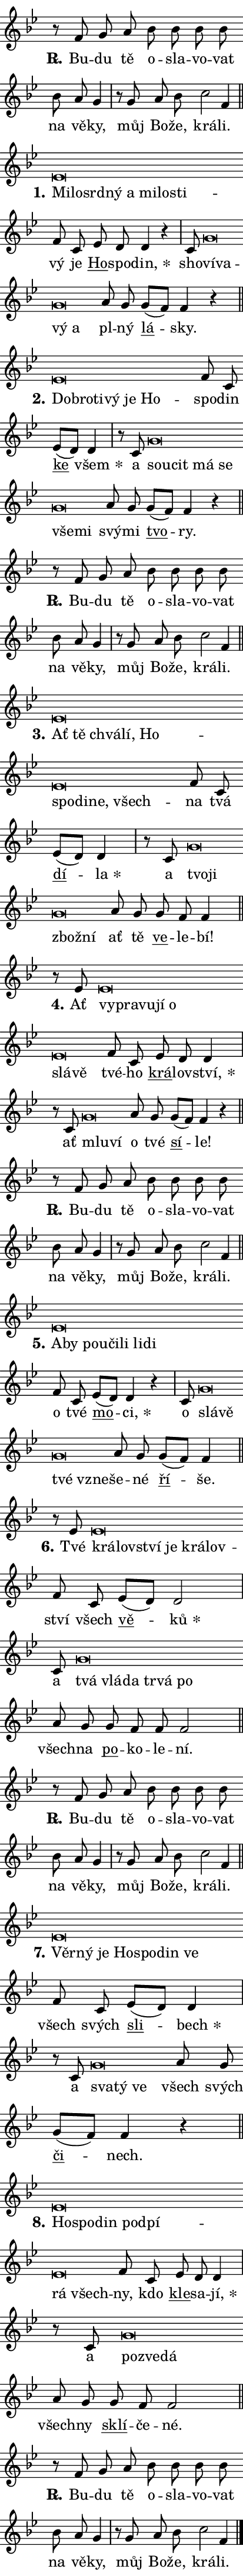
\version "2.22.1"
\header { tagline = "" }
\paper {
  indent = 0\cm
  top-margin = 0\cm
  right-margin = 0\cm
  bottom-margin = 0\cm
  left-margin = 0\cm
  paper-width = 7\cm
  page-breaking = #ly:one-page-breaking
  system-system-spacing.basic-distance = #11
  score-system-spacing.basic-distance = #11.3
  ragged-last = ##f
}


%% Author: Thomas Morley
%% https://lists.gnu.org/archive/html/lilypond-user/2020-05/msg00002.html
#(define (line-position grob)
"Returns position of @var[grob} in current system:
   @code{'start}, if at first time-step
   @code{'end}, if at last time-step
   @code{'middle} otherwise
"
  (let* ((col (ly:item-get-column grob))
         (ln (ly:grob-object col 'left-neighbor))
         (rn (ly:grob-object col 'right-neighbor))
         (col-to-check-left (if (ly:grob? ln) ln col))
         (col-to-check-right (if (ly:grob? rn) rn col))
         (break-dir-left
           (and
             (ly:grob-property col-to-check-left 'non-musical #f)
             (ly:item-break-dir col-to-check-left)))
         (break-dir-right
           (and
             (ly:grob-property col-to-check-right 'non-musical #f)
             (ly:item-break-dir col-to-check-right))))
        (cond ((eqv? 1 break-dir-left) 'start)
              ((eqv? -1 break-dir-right) 'end)
              (else 'middle))))

#(define (tranparent-at-line-position vctor)
  (lambda (grob)
  "Relying on @code{line-position} select the relevant enry from @var{vctor}.
Used to determine transparency,"
    (case (line-position grob)
      ((end) (not (vector-ref vctor 0)))
      ((middle) (not (vector-ref vctor 1)))
      ((start) (not (vector-ref vctor 2))))))

noteHeadBreakVisibility =
#(define-music-function (break-visibility)(vector?)
"Makes @code{NoteHead}s transparent relying on @var{break-visibility}"
#{
  \override NoteHead.transparent =
    #(tranparent-at-line-position break-visibility)
#})

#(define delete-ledgers-for-transparent-note-heads
  (lambda (grob)
    "Reads whether a @code{NoteHead} is transparent.
If so this @code{NoteHead} is removed from @code{'note-heads} from
@var{grob}, which is supposed to be @code{LedgerLineSpanner}.
As a result ledgers are not printed for this @code{NoteHead}"
    (let* ((nhds-array (ly:grob-object grob 'note-heads))
           (nhds-list
             (if (ly:grob-array? nhds-array)
                 (ly:grob-array->list nhds-array)
                 '()))
           ;; Relies on the transparent-property being done before
           ;; Staff.LedgerLineSpanner.after-line-breaking is executed.
           ;; This is fragile ...
           (to-keep
             (remove
               (lambda (nhd)
                 (ly:grob-property nhd 'transparent #f))
               nhds-list)))
      ;; TODO find a better method to iterate over grob-arrays, similiar
      ;; to filter/remove etc for lists
      ;; For now rebuilt from scratch
      (set! (ly:grob-object grob 'note-heads)  '())
      (for-each
        (lambda (nhd)
          (ly:pointer-group-interface::add-grob grob 'note-heads nhd))
        to-keep))))

hideNotes = {
  \noteHeadBreakVisibility #begin-of-line-visible
}
unHideNotes = {
  \noteHeadBreakVisibility #all-visible
}

% work-around for resetting accidentals
% https://lilypond.org/doc/v2.23/Documentation/notation/displaying-rhythms#unmetered-music
cadenzaMeasure = {
  \cadenzaOff
  \partial 1024 s1024
  \cadenzaOn
}

#(define-markup-command (accent layout props text) (markup?)
  "Underline accented syllable"
  (interpret-markup layout props
    #{\markup \override #'(offset . 4.3) \underline { #text }#}))

responsum = \markup \concat {
  "R" \hspace #-1.05 \path #0.1 #'((moveto 0 0.07) (lineto 0.9 0.8)) \hspace #0.05 "."
}

\layout {
    \context {
        \Staff
        \remove "Time_signature_engraver"
        \override LedgerLineSpanner.after-line-breaking = #delete-ledgers-for-transparent-note-heads
    }
    \context {
        \Voice {
            \override NoteHead.output-attributes = #'((class . "notehead"))
            \override Hairpin.height = #0.55
        }
    }
    \context {
        \Lyrics {
            \override StanzaNumber.output-attributes = #'((class . "stanzanumber"))
            \override LyricSpace.minimum-distance = #0.9
            \override LyricText.font-name = #"TeX Gyre Schola"
            \override LyricText.font-size = 1
            \override StanzaNumber.font-name = #"TeX Gyre Schola Bold"
            \override StanzaNumber.font-size = 1
        }
    }
}

% magnetic-lyrics.ily
%
%   written by
%     Jean Abou Samra <jean@abou-samra.fr>
%     Werner Lemberg <wl@gnu.org>
%
%   adapted by
%     Jiri Hon <jiri.hon@gmail.com>
%
% Version 2022-Apr-15

% https://www.mail-archive.com/lilypond-user@gnu.org/msg149350.html

#(define (Left_hyphen_pointer_engraver context)
   "Collect syllable-hyphen-syllable occurrences in lyrics and store
them in properties.  This engraver only looks to the left.  For
example, if the lyrics input is @code{foo -- bar}, it does the
following.

@itemize @bullet
@item
Set the @code{text} property of the @code{LyricHyphen} grob between
@q{foo} and @q{bar} to @code{foo}.

@item
Set the @code{left-hyphen} property of the @code{LyricText} grob with
text @q{foo} to the @code{LyricHyphen} grob between @q{foo} and
@q{bar}.
@end itemize

Use this auxiliary engraver in combination with the
@code{lyric-@/text::@/apply-@/magnetic-@/offset!} hook."
   (let ((hyphen #f)
         (text #f))
     (make-engraver
      (acknowledgers
       ((lyric-syllable-interface engraver grob source-engraver)
        (set! text grob)))
      (end-acknowledgers
       ((lyric-hyphen-interface engraver grob source-engraver)
        ;(when (not (grob::has-interface grob 'lyric-space-interface))
          (set! hyphen grob)));)
      ((stop-translation-timestep engraver)
       (when (and text hyphen)
         (ly:grob-set-object! text 'left-hyphen hyphen))
       (set! text #f)
       (set! hyphen #f)))))

#(define (lyric-text::apply-magnetic-offset! grob)
   "If the space between two syllables is less than the value in
property @code{LyricText@/.details@/.squash-threshold}, move the right
syllable to the left so that it gets concatenated with the left
syllable.

Use this function as a hook for
@code{LyricText@/.after-@/line-@/breaking} if the
@code{Left_@/hyphen_@/pointer_@/engraver} is active."
   (let ((hyphen (ly:grob-object grob 'left-hyphen #f)))
     (when hyphen
       (let ((left-text (ly:spanner-bound hyphen LEFT)))
         (when (grob::has-interface left-text 'lyric-syllable-interface)
           (let* ((common (ly:grob-common-refpoint grob left-text X))
                  (this-x-ext (ly:grob-extent grob common X))
                  (left-x-ext
                   (begin
                     ;; Trigger magnetism for left-text.
                     (ly:grob-property left-text 'after-line-breaking)
                     (ly:grob-extent left-text common X)))
                  ;; `delta` is the gap width between two syllables.
                  (delta (- (interval-start this-x-ext)
                            (interval-end left-x-ext)))
                  (details (ly:grob-property grob 'details))
                  (threshold (assoc-get 'squash-threshold details 0.2)))
             (when (< delta threshold)
               (let* (;; We have to manipulate the input text so that
                      ;; ligatures crossing syllable boundaries are not
                      ;; disabled.  For languages based on the Latin
                      ;; script this is essentially a beautification.
                      ;; However, for non-Western scripts it can be a
                      ;; necessity.
                      (lt (ly:grob-property left-text 'text))
                      (rt (ly:grob-property grob 'text))
                      (is-space (grob::has-interface hyphen 'lyric-space-interface))
                      (space (if is-space " " ""))
                      (space-markup (grob-interpret-markup grob " "))
                      (space-size (interval-length (ly:stencil-extent space-markup X)))
                      (extra-delta (if is-space space-size 0))
                      ;; Append new syllable.
                      (ltrt-space (if (and (string? lt) (string? rt))
                                (string-append lt space rt)
                                (make-concat-markup (list lt space rt))))
                      ;; Right-align `ltrt` to the right side.
                      (ltrt-space-markup (grob-interpret-markup
                               grob
                               (make-translate-markup
                                (cons (interval-length this-x-ext) 0)
                                (make-right-align-markup ltrt-space)))))
                 (begin
                   ;; Don't print `left-text`.
                   (ly:grob-set-property! left-text 'stencil #f)
                   ;; Set text and stencil (which holds all collected
                   ;; syllables so far) and shift it to the left.
                   (ly:grob-set-property! grob 'text ltrt-space)
                   (ly:grob-set-property! grob 'stencil ltrt-space-markup)
                   (ly:grob-translate-axis! grob (- (- delta extra-delta)) X))))))))))


#(define (lyric-hyphen::displace-bounds-first grob)
   ;; Make very sure this callback isn't triggered too early.
   (let ((left (ly:spanner-bound grob LEFT))
         (right (ly:spanner-bound grob RIGHT)))
     (ly:grob-property left 'after-line-breaking)
     (ly:grob-property right 'after-line-breaking)
     (ly:lyric-hyphen::print grob)))

squashThreshold = #0.4

\layout {
  \context {
    \Lyrics
    \consists #Left_hyphen_pointer_engraver
    \override LyricText.after-line-breaking =
      #lyric-text::apply-magnetic-offset!
    \override LyricHyphen.stencil = #lyric-hyphen::displace-bounds-first
    \override LyricText.details.squash-threshold = \squashThreshold
    \override LyricHyphen.minimum-distance = 0
    \override LyricHyphen.minimum-length = \squashThreshold
  }
}

squash = \override LyricText.details.squash-threshold = 9999
unSquash = \override LyricText.details.squash-threshold = \squashThreshold

left = \override LyricText.self-alignment-X = #LEFT
unLeft = \revert LyricText.self-alignment-X

starOffset = #(lambda (grob) 
                (let ((x_offset (ly:self-alignment-interface::aligned-on-x-parent grob)))
                  (if (= x_offset 0) 0 (+ x_offset 1.2))))

star = #(define-music-function (syllable)(string?)
"Append star separator at the end of a syllable"
#{
  \once \override LyricText.X-offset = #starOffset
  \lyricmode { \markup {
    #syllable
    \override #'((font-name . "TeX Gyre Schola Bold")) \hspace #0.2 \lower #0.65 \larger "*"
  } }
#})

starAccent = #(define-music-function (syllable)(string?)
"Append star separator at the end of a syllable and make accent"
#{
  \once \override LyricText.X-offset = #starOffset
  \lyricmode { \markup {
    \accent #syllable
    \override #'((font-name . "TeX Gyre Schola Bold")) \hspace #0.2 \lower #0.65 \larger "*"
  } }
#})

breath = #(define-music-function (syllable)(string?)
"Append breathing indicator at the end of a syllable"
#{
  \lyricmode { \markup { #syllable "+" } }
#})

optionalBreath = #(define-music-function (syllable)(string?)
"Append optional breathing indicator at the end of a syllable"
#{
  \lyricmode { \markup { #syllable "(+)" } }
#})


\score {
    <<
        \new Voice = "melody" { \cadenzaOn \key bes \major \relative { r8 f' g a bes bes bes bes \bar "" bes a g4 \cadenzaMeasure \bar "|" r8 g a bes \bar "" c2 f,4 \cadenzaMeasure \bar "||" \break } }
        \new Lyrics \lyricsto "melody" { \lyricmode { \set stanza = \responsum
Bu -- du tě o -- sla -- vo -- vat na vě -- ky, můj Bo -- že, krá -- li. } }
    >>
    \layout {}
}

\score {
    <<
        \new Voice = "melody" { \cadenzaOn \key bes \major \relative { es'\breve*1/16 \hideNotes \breve*1/16 \bar "" \breve*1/16 \bar "" \breve*1/16 \bar "" \breve*1/16 \bar "" \breve*1/16 \bar "" \breve*1/16 \breve*1/16 \bar "" \unHideNotes f8 c \bar "" es d d4 r \cadenzaMeasure \bar "|" c8 g'\breve*1/16 \hideNotes \breve*1/16 \bar "" \breve*1/16 \breve*1/16 \bar "" \unHideNotes a8 g \bar "" g[( f)] f4 r \cadenzaMeasure \bar "||" \break } }
        \new Lyrics \lyricsto "melody" { \lyricmode { \set stanza = "1."
\left Mi -- \squash lo -- srd -- ný a mi -- lo -- sti -- \unLeft \unSquash vý je \markup \accent Ho -- spo -- \star din, sho -- \left ví -- \squash va -- vý a \unLeft \unSquash pl -- ný \markup \accent lá -- sky. } }
    >>
    \layout {}
}

\score {
    <<
        \new Voice = "melody" { \cadenzaOn \key bes \major \relative { es'\breve*1/16 \hideNotes \breve*1/16 \bar "" \breve*1/16 \bar "" \breve*1/16 \bar "" \breve*1/16 \breve*1/16 \bar "" \unHideNotes f8 c \bar "" es[( d)] d4 \cadenzaMeasure \bar "|" r8 c8 g'\breve*1/16 \hideNotes \breve*1/16 \bar "" \breve*1/16 \bar "" \breve*1/16 \bar "" \breve*1/16 \breve*1/16 \bar "" \unHideNotes a8 g \bar "" g[( f)] f4 r \cadenzaMeasure \bar "||" \break } }
        \new Lyrics \lyricsto "melody" { \lyricmode { \set stanza = "2."
\left Dob -- \squash ro -- ti -- vý je Ho -- \unLeft \unSquash spo -- din \markup \accent ke \star všem a \left sou -- \squash cit má se vše -- mi \unLeft \unSquash svý -- mi \markup \accent tvo -- ry. } }
    >>
    \layout {}
}

\score {
    <<
        \new Voice = "melody" { \cadenzaOn \key bes \major \relative { r8 f' g a bes bes bes bes \bar "" bes a g4 \cadenzaMeasure \bar "|" r8 g a bes \bar "" c2 f,4 \cadenzaMeasure \bar "||" \break } }
        \new Lyrics \lyricsto "melody" { \lyricmode { \set stanza = \responsum
Bu -- du tě o -- sla -- vo -- vat na vě -- ky, můj Bo -- že, krá -- li. } }
    >>
    \layout {}
}

\score {
    <<
        \new Voice = "melody" { \cadenzaOn \key bes \major \relative { es'\breve*1/16 \hideNotes \breve*1/16 \bar "" \breve*1/16 \bar "" \breve*1/16 \bar "" \breve*1/16 \bar "" \breve*1/16 \bar "" \breve*1/16 \bar "" \breve*1/16 \breve*1/16 \bar "" \unHideNotes f8 c \bar "" es[( d)] d4 \cadenzaMeasure \bar "|" r8 c8 g'\breve*1/16 \hideNotes \breve*1/16 \bar "" \breve*1/16 \breve*1/16 \bar "" \unHideNotes a8 g \bar "" g f f4 \cadenzaMeasure \bar "||" \break } }
        \new Lyrics \lyricsto "melody" { \lyricmode { \set stanza = "3."
\left Ať \squash tě chvá -- lí, Ho -- spo -- di -- ne, všech -- \unLeft \unSquash na tvá \markup \accent dí -- \star la a \left tvo -- \squash ji zbož -- ní \unLeft \unSquash ať tě \markup \accent ve -- le -- bí! } }
    >>
    \layout {}
}

\score {
    <<
        \new Voice = "melody" { \cadenzaOn \key bes \major \relative { r8 es'8 es\breve*1/16 \hideNotes \breve*1/16 \bar "" \breve*1/16 \bar "" \breve*1/16 \bar "" \breve*1/16 \bar "" \breve*1/16 \breve*1/16 \bar "" \unHideNotes f8 c \bar "" es d d4 \cadenzaMeasure \bar "|" r8 c8 g'\breve*1/16 \hideNotes \breve*1/16 \bar "" \unHideNotes a8 g \bar "" g[( f)] f4 r \cadenzaMeasure \bar "||" \break } }
        \new Lyrics \lyricsto "melody" { \lyricmode { \set stanza = "4."
Ať \left vy -- \squash pra -- vu -- jí o slá -- vě \unLeft \unSquash tvé -- ho \markup \accent krá -- lov -- \star ství, ať \left mlu -- \squash ví \unLeft \unSquash o tvé \markup \accent sí -- le! } }
    >>
    \layout {}
}

\score {
    <<
        \new Voice = "melody" { \cadenzaOn \key bes \major \relative { r8 f' g a bes bes bes bes \bar "" bes a g4 \cadenzaMeasure \bar "|" r8 g a bes \bar "" c2 f,4 \cadenzaMeasure \bar "||" \break } }
        \new Lyrics \lyricsto "melody" { \lyricmode { \set stanza = \responsum
Bu -- du tě o -- sla -- vo -- vat na vě -- ky, můj Bo -- že, krá -- li. } }
    >>
    \layout {}
}

\score {
    <<
        \new Voice = "melody" { \cadenzaOn \key bes \major \relative { es'\breve*1/16 \hideNotes \breve*1/16 \bar "" \breve*1/16 \bar "" \breve*1/16 \bar "" \breve*1/16 \bar "" \breve*1/16 \bar "" \breve*1/16 \breve*1/16 \bar "" \unHideNotes f8 c \bar "" es[( d)] d4 r \cadenzaMeasure \bar "|" c8 g'\breve*1/16 \hideNotes \breve*1/16 \bar "" \breve*1/16 \breve*1/16 \bar "" \unHideNotes a8 g \bar "" g[( f)] f4 \cadenzaMeasure \bar "||" \break } }
        \new Lyrics \lyricsto "melody" { \lyricmode { \set stanza = "5."
\left A -- \squash by po -- u -- či -- li li -- di \unLeft \unSquash o tvé \markup \accent mo -- \star ci, o \left slá -- \squash vě tvé vzne -- \unLeft \unSquash še -- né \markup \accent ří -- še. } }
    >>
    \layout {}
}

\score {
    <<
        \new Voice = "melody" { \cadenzaOn \key bes \major \relative { r8 es'8 es\breve*1/16 \hideNotes \breve*1/16 \bar "" \breve*1/16 \bar "" \breve*1/16 \bar "" \breve*1/16 \breve*1/16 \bar "" \unHideNotes f8 c \bar "" es[( d)] d2 \cadenzaMeasure \bar "|" c8 g'\breve*1/16 \hideNotes \breve*1/16 \bar "" \breve*1/16 \bar "" \breve*1/16 \bar "" \breve*1/16 \breve*1/16 \bar "" \unHideNotes a8 g \bar "" g f f f2 \cadenzaMeasure \bar "||" \break } }
        \new Lyrics \lyricsto "melody" { \lyricmode { \set stanza = "6."
Tvé \left krá -- \squash lov -- ství je krá -- lov -- \unLeft \unSquash ství všech \markup \accent vě -- \star ků a \left tvá \squash vlá -- da tr -- vá po \unLeft \unSquash všech -- na \markup \accent po -- ko -- le -- ní. } }
    >>
    \layout {}
}

\score {
    <<
        \new Voice = "melody" { \cadenzaOn \key bes \major \relative { r8 f' g a bes bes bes bes \bar "" bes a g4 \cadenzaMeasure \bar "|" r8 g a bes \bar "" c2 f,4 \cadenzaMeasure \bar "||" \break } }
        \new Lyrics \lyricsto "melody" { \lyricmode { \set stanza = \responsum
Bu -- du tě o -- sla -- vo -- vat na vě -- ky, můj Bo -- že, krá -- li. } }
    >>
    \layout {}
}

\score {
    <<
        \new Voice = "melody" { \cadenzaOn \key bes \major \relative { es'\breve*1/16 \hideNotes \breve*1/16 \bar "" \breve*1/16 \bar "" \breve*1/16 \bar "" \breve*1/16 \bar "" \breve*1/16 \breve*1/16 \bar "" \unHideNotes f8 c \bar "" es[( d)] d4 \cadenzaMeasure \bar "|" r8 c8 g'\breve*1/16 \hideNotes \breve*1/16 \breve*1/16 \bar "" \unHideNotes a8 g \bar "" g[( f)] f4 r \cadenzaMeasure \bar "||" \break } }
        \new Lyrics \lyricsto "melody" { \lyricmode { \set stanza = "7."
\left Věr -- \squash ný je Ho -- spo -- din ve \unLeft \unSquash všech svých \markup \accent sli -- \star bech a \left sva -- \squash tý ve \unLeft \unSquash všech svých \markup \accent či -- nech. } }
    >>
    \layout {}
}

\score {
    <<
        \new Voice = "melody" { \cadenzaOn \key bes \major \relative { es'\breve*1/16 \hideNotes \breve*1/16 \bar "" \breve*1/16 \bar "" \breve*1/16 \bar "" \breve*1/16 \bar "" \breve*1/16 \breve*1/16 \bar "" \unHideNotes f8 c \bar "" es d d4 \cadenzaMeasure \bar "|" r8 c8 g'\breve*1/16 \hideNotes \breve*1/16 \breve*1/16 \bar "" \unHideNotes a8 g \bar "" g f f2 \cadenzaMeasure \bar "||" \break } }
        \new Lyrics \lyricsto "melody" { \lyricmode { \set stanza = "8."
\left Ho -- \squash spo -- din pod -- pí -- rá všech -- \unLeft \unSquash ny, kdo \markup \accent kle -- sa -- \star jí, a \left po -- \squash zve -- dá \unLeft \unSquash všech -- ny \markup \accent sklí -- če -- né. } }
    >>
    \layout {}
}

\score {
    <<
        \new Voice = "melody" { \cadenzaOn \key bes \major \relative { r8 f' g a bes bes bes bes \bar "" bes a g4 \cadenzaMeasure \bar "|" r8 g a bes \bar "" c2 f,4 \cadenzaMeasure \bar "||" \break } \bar "|." }
        \new Lyrics \lyricsto "melody" { \lyricmode { \set stanza = \responsum
Bu -- du tě o -- sla -- vo -- vat na vě -- ky, můj Bo -- že, krá -- li. } }
    >>
    \layout {}
}
